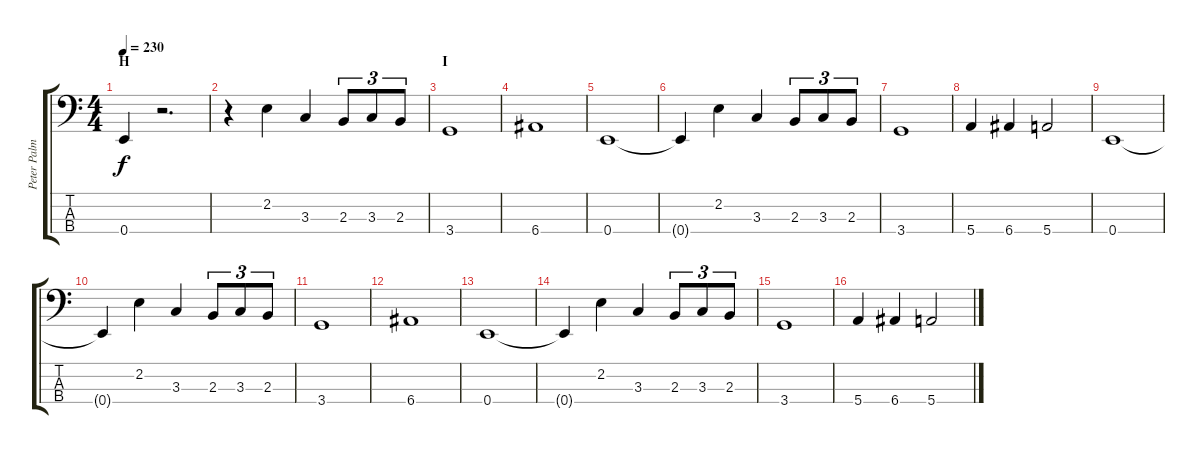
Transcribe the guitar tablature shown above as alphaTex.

\track ("Peter Palmdahl" "Peter Palm") {instrument electricbasspick}
\staff {score tabs}
\tuning (G2 D2 A1 E1) {hide}
\ts (4 4)
\section ("" "H")
\tempo 230
\clef f4
\ks c
0.4.4{dy f} r.2{d} |
r.4 2.2.4 3.3.4 2.3.8{tu (3 2)} 3.3.8{tu (3 2)} 2.3.8{tu (3 2)} |
\section ("" "I")
3.4.1 |
6.4.1 |
0.4.1 |
0.4{t}.4 2.2.4 3.3.4 2.3.8{tu (3 2)} 3.3.8{tu (3 2)} 2.3.8{tu (3 2)} |
3.4.1 |
5.4.4 6.4.4 5.4.2 |
0.4.1 |
0.4{t}.4 2.2.4 3.3.4 2.3.8{tu (3 2)} 3.3.8{tu (3 2)} 2.3.8{tu (3 2)} |
3.4.1 |
6.4.1 |
0.4.1 |
0.4{t}.4 2.2.4 3.3.4 2.3.8{tu (3 2)} 3.3.8{tu (3 2)} 2.3.8{tu (3 2)} |
3.4.1 |
5.4.4 6.4.4 5.4.2
